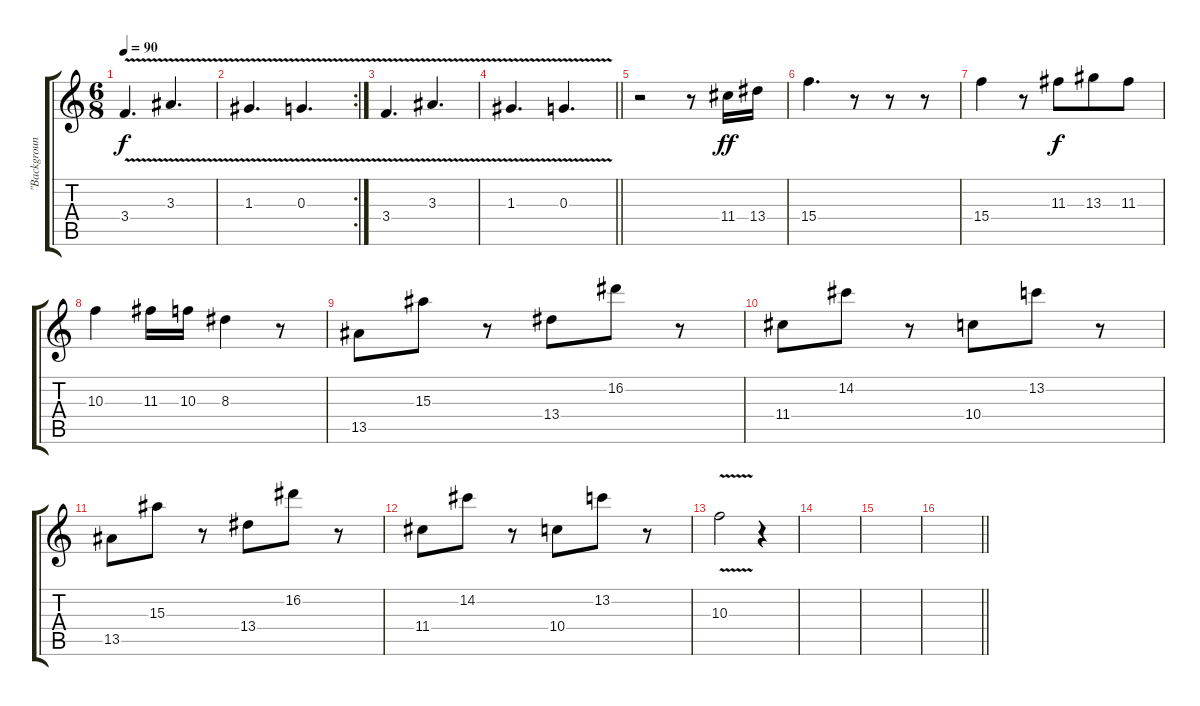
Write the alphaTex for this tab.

\track ("\"Background Lead Guitar\"" "\"Backgroun") {instrument distortionguitar}
\staff {score tabs}
\tuning (E4 B3 G3 D3 A2 E2) {hide}
\ts (6 8)
\section ("" "")
\tempo 90
\clef g2
\ks c
3.4{v}.4{d dy f} 3.3{v}.4{d} |
\rc 2
1.3{v}.4{d} 0.3{v}.4{d} |
3.4{v}.4{d} 3.3{v}.4{d} |
\barLineRight lightlight
1.3{v}.4{d} 0.3{v}.4{d} |
r.2 r.8 11.4.16{dy ff} 13.4.16 |
15.4.4{d} r.8 r.8 r.8 |
15.4.4 r.8 11.3.8{dy f} 13.3.8 11.3.8 |
10.3.4 11.3.16 10.3.16 8.3.4 r.8 |
13.5.8 15.3.8 r.8 13.4.8 16.2.8 r.8 |
11.4.8 14.2.8 r.8 10.4.8 13.2.8 r.8 |
13.5.8 15.3.8 r.8 13.4.8 16.2.8 r.8 |
11.4.8 14.2.8 r.8 10.4.8 13.2.8 r.8 |
10.3{v}.2 r.4 |
|
|
\barLineRight lightlight
